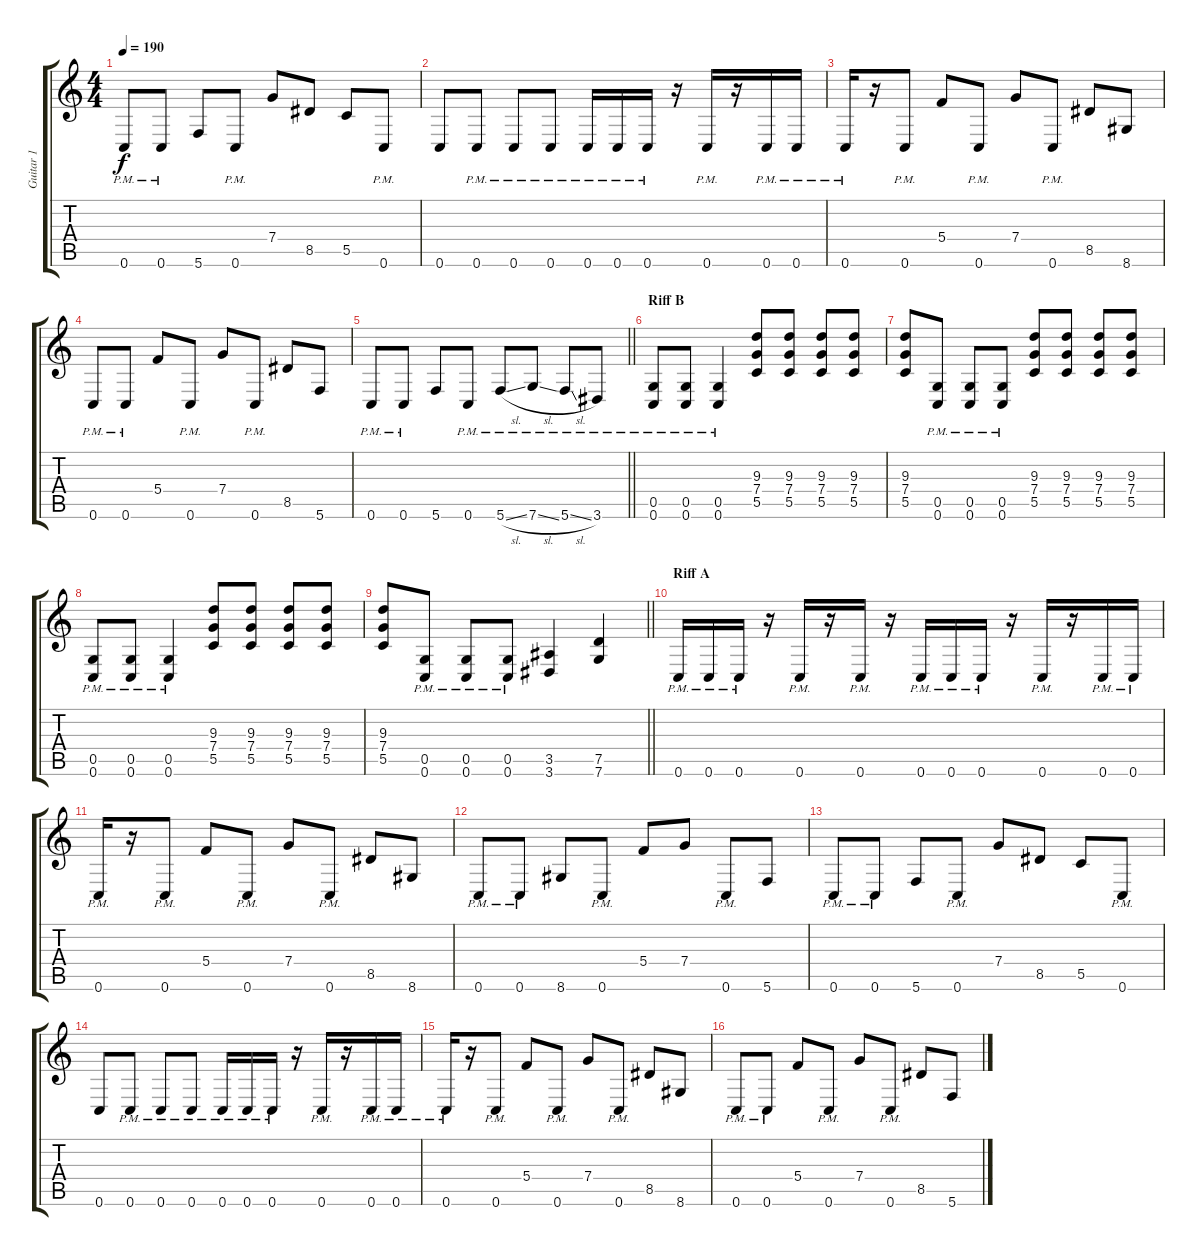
\track ("Guitar 1" "Guitar 1") {instrument distortionguitar}
\staff {score tabs}
\tuning (D4 A3 F3 C3 G2 C2) {hide}
\ts (4 4)
\tempo 190
\clef g2
\ks c
0.6{pm}.8{dy f} 0.6{pm}.8 5.6.8 0.6{pm}.8 7.4.8 8.5.8 5.5.8 0.6{pm}.8 |
0.6.8 0.6{pm}.8 0.6{pm}.8 0.6{pm}.8 0.6{pm}.16 0.6{pm}.16 0.6{pm}.16 r.16 0.6{pm}.16 r.16 0.6{pm}.16 0.6{pm}.16 |
0.6{pm}.16 r.16 0.6{pm}.8 5.4.8 0.6{pm}.8 7.4.8 0.6{pm}.8 8.5.8 8.6.8 |
0.6{pm}.8 0.6{pm}.8 5.4.8 0.6{pm}.8 7.4.8 0.6{pm}.8 8.5.8 5.6.8 |
\barLineRight lightlight
0.6{pm}.8 0.6{pm}.8 5.6.8 0.6{pm}.8 5.6{sl pm}.8 7.6{sl pm}.8 5.6{sl pm}.8 3.6{pm}.8 |
\section ("" "Riff B")
(0.5{pm} 0.6{pm}).8 (0.5{pm} 0.6{pm}).8 (0.5{pm} 0.6{pm}).4 (9.3 7.4 5.5).8 (9.3 7.4 5.5).8 (9.3 7.4 5.5).8 (9.3 7.4 5.5).8 |
(9.3 7.4 5.5).8 (0.5{pm} 0.6{pm}).8 (0.5{pm} 0.6{pm}).8 (0.5{pm} 0.6{pm}).8 (9.3 7.4 5.5).8 (9.3 7.4 5.5).8 (9.3 7.4 5.5).8 (9.3 7.4 5.5).8 |
(0.5{pm} 0.6{pm}).8 (0.5{pm} 0.6{pm}).8 (0.5{pm} 0.6{pm}).4 (9.3 7.4 5.5).8 (9.3 7.4 5.5).8 (9.3 7.4 5.5).8 (9.3 7.4 5.5).8 |
\barLineRight lightlight
(9.3 7.4 5.5).8 (0.5{pm} 0.6{pm}).8 (0.5{pm} 0.6{pm}).8 (0.5{pm} 0.6{pm}).8 (3.5 3.6).4 (7.5 7.6).4 |
\section ("" "Riff A")
0.6{pm}.16 0.6{pm}.16 0.6{pm}.16 r.16 0.6{pm}.16 r.16 0.6{pm}.16 r.16 0.6{pm}.16 0.6{pm}.16 0.6{pm}.16 r.16 0.6{pm}.16 r.16 0.6{pm}.16 0.6{pm}.16 |
0.6{pm}.16 r.16 0.6{pm}.8 5.4.8 0.6{pm}.8 7.4.8 0.6{pm}.8 8.5.8 8.6.8 |
0.6{pm}.8 0.6{pm}.8 8.6.8 0.6{pm}.8 5.4.8 7.4.8 0.6{pm}.8 5.6.8 |
0.6{pm}.8 0.6{pm}.8 5.6.8 0.6{pm}.8 7.4.8 8.5.8 5.5.8 0.6{pm}.8 |
0.6.8 0.6{pm}.8 0.6{pm}.8 0.6{pm}.8 0.6{pm}.16 0.6{pm}.16 0.6{pm}.16 r.16 0.6{pm}.16 r.16 0.6{pm}.16 0.6{pm}.16 |
0.6{pm}.16 r.16 0.6{pm}.8 5.4.8 0.6{pm}.8 7.4.8 0.6{pm}.8 8.5.8 8.6.8 |
0.6{pm}.8 0.6{pm}.8 5.4.8 0.6{pm}.8 7.4.8 0.6{pm}.8 8.5.8 5.6.8
